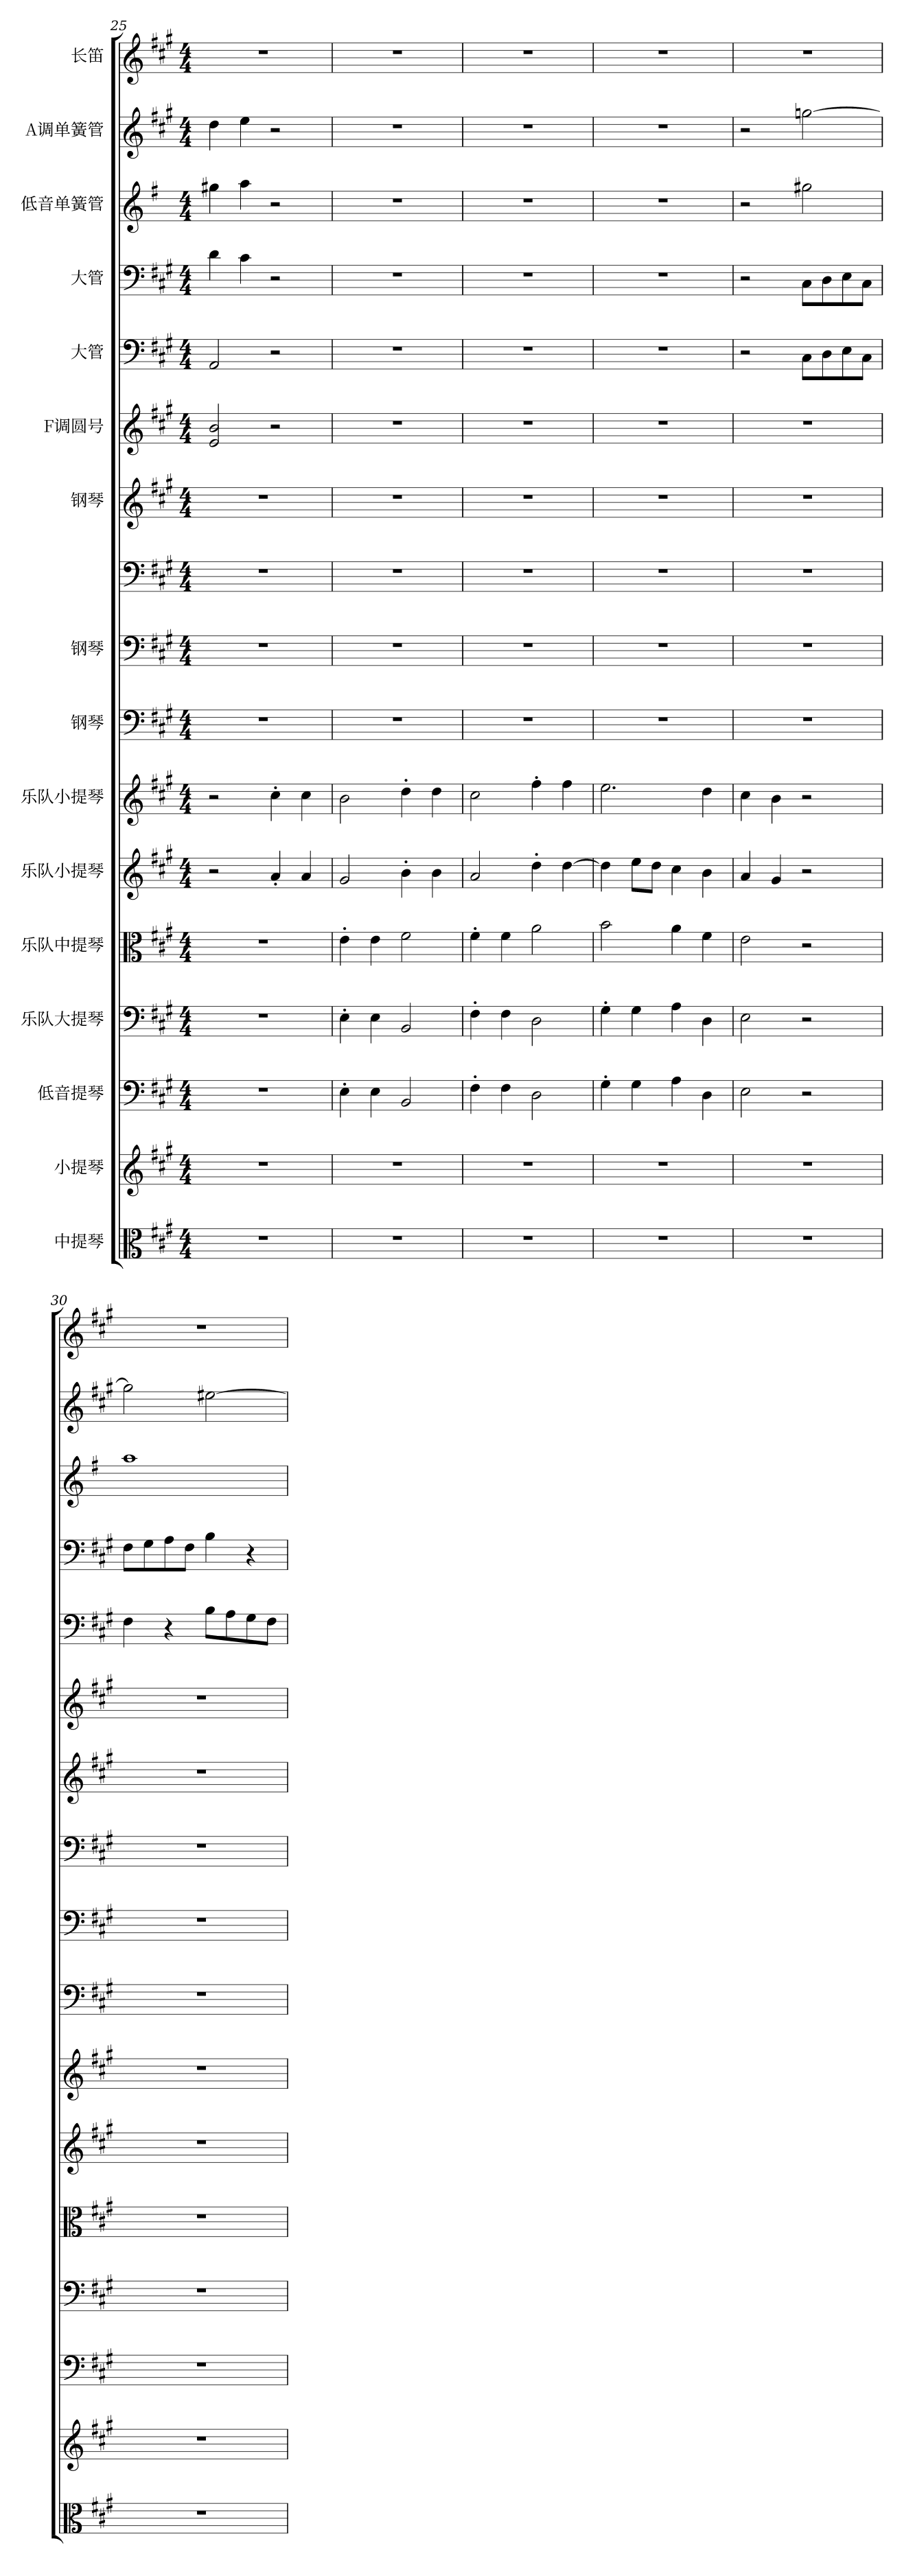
**kern	**kern	**kern	**kern	**kern	**kern	**kern	**kern	**kern	**kern	**kern	**kern	**kern	**kern	**kern	**kern	**kern
*part16	*part15	*part14	*part13	*part12	*part11	*part10	*part9	*part8	*part8	*part7	*part6	*part5	*part4	*part3	*part2	*part1
*staff17	*staff16	*staff15	*staff14	*staff13	*staff12	*staff11	*staff10	*staff9	*staff8	*staff7	*staff6	*staff5	*staff4	*staff3	*staff2	*staff1
*I"中提琴	*I"小提琴	*I"低音提琴	*I"乐队大提琴	*I"乐队中提琴	*I"乐队小提琴	*I"乐队小提琴	*I"钢琴	*I"钢琴	*	*I"钢琴	*I"F调圆号	*I"大管	*I"大管	*I"低音单簧管	*I"A调单簧管	*I"长笛
*clefC3	*clefG2	*clefF4	*clefF4	*clefC3	*clefG2	*clefG2	*clefF4	*clefF4	*clefF4	*clefG2	*clefG2	*clefF4	*clefF4	*clefG2	*clefG2	*clefG2
*	*	*ITrd7c12	*	*	*	*	*	*	*	*	*ITrd4c7	*	*	*ITrd8c14	*ITrd2c3	*
*k[f#c#g#]	*k[f#c#g#]	*k[f#c#g#]	*k[f#c#g#]	*k[f#c#g#]	*k[f#c#g#]	*k[f#c#g#]	*k[f#c#g#]	*k[f#c#g#]	*k[f#c#g#]	*k[f#c#g#]	*k[f#c#]	*k[f#c#g#]	*k[f#c#g#]	*k[f#]	*k[f#c#g#d#a#e#]	*k[f#c#g#]
*M4/4	*M4/4	*M4/4	*M4/4	*M4/4	*M4/4	*M4/4	*M4/4	*M4/4	*M4/4	*M4/4	*M4/4	*M4/4	*M4/4	*M4/4	*M4/4	*M4/4
=25	=25	=25	=25	=25	=25	=25	=25	=25	=25	=25	=25	=25	=25	=25	=25	=25
1r	1r	1r	1r	1r	2r	2r	1r	1r	1r	1r	2A/ 2e/	2AA/	4d\	4g#X\	4b\	1r
.	.	.	.	.	.	.	.	.	.	.	.	.	4c#\	4a\	4cc#\	.
.	.	.	.	.	4a'/	4cc#'\	.	.	.	.	2r	2r	2r	2r	2r	.
.	.	.	.	.	4a/	4cc#\	.	.	.	.	.	.	.	.	.	.
=26	=26	=26	=26	=26	=26	=26	=26	=26	=26	=26	=26	=26	=26	=26	=26	=26
1r	1r	4EE'\	4E'\	4e'\	2g#/	2b\	1r	1r	1r	1r	1r	1r	1r	1r	1r	1r
.	.	4EE\	4E\	4e\	.	.	.	.	.	.	.	.	.	.	.	.
.	.	2BBB/	2BB/	2f#\	4b'\	4dd'\	.	.	.	.	.	.	.	.	.	.
.	.	.	.	.	4b\	4dd\	.	.	.	.	.	.	.	.	.	.
=27	=27	=27	=27	=27	=27	=27	=27	=27	=27	=27	=27	=27	=27	=27	=27	=27
1r	1r	4FF#'\	4F#'\	4f#'\	2a/	2cc#\	1r	1r	1r	1r	1r	1r	1r	1r	1r	1r
.	.	4FF#\	4F#\	4f#\	.	.	.	.	.	.	.	.	.	.	.	.
.	.	2DD\	2D\	2a\	4dd'\	4ff#'\	.	.	.	.	.	.	.	.	.	.
.	.	.	.	.	[4dd\	4ff#\	.	.	.	.	.	.	.	.	.	.
=28	=28	=28	=28	=28	=28	=28	=28	=28	=28	=28	=28	=28	=28	=28	=28	=28
1r	1r	4GG#'\	4G#'\	2b\	4dd\]	2.ee\	1r	1r	1r	1r	1r	1r	1r	1r	1r	1r
.	.	4GG#\	4G#\	.	8ee\L	.	.	.	.	.	.	.	.	.	.	.
.	.	.	.	.	8dd\J	.	.	.	.	.	.	.	.	.	.	.
.	.	4AA\	4A\	4a\	4cc#\	.	.	.	.	.	.	.	.	.	.	.
.	.	4DD\	4D\	4f#\	4b\	4dd\	.	.	.	.	.	.	.	.	.	.
=29	=29	=29	=29	=29	=29	=29	=29	=29	=29	=29	=29	=29	=29	=29	=29	=29
1r	1r	2EE\	2E\	2e\	4a/	4cc#\	1r	1r	1r	1r	1r	2r	2r	2r	2r	1r
.	.	.	.	.	4g#/	4b\	.	.	.	.	.	.	.	.	.	.
.	.	2r	2r	2r	2r	2r	.	.	.	.	.	8C#\L	8C#\L	2g#X\	[2een\	.
.	.	.	.	.	.	.	.	.	.	.	.	8D\	8D\	.	.	.
.	.	.	.	.	.	.	.	.	.	.	.	8E\	8E\	.	.	.
.	.	.	.	.	.	.	.	.	.	.	.	8C#\J	8C#\J	.	.	.
!!LO:PB:g=z
=30	=30	=30	=30	=30	=30	=30	=30	=30	=30	=30	=30	=30	=30	=30	=30	=30
1r	1r	1r	1r	1r	1r	1r	1r	1r	1r	1r	1r	4F#\	8F#\L	1a	2ee\]	1r
.	.	.	.	.	.	.	.	.	.	.	.	.	8G#\	.	.	.
.	.	.	.	.	.	.	.	.	.	.	.	4r	8A\	.	.	.
.	.	.	.	.	.	.	.	.	.	.	.	.	8F#\J	.	.	.
.	.	.	.	.	.	.	.	.	.	.	.	8B\L	4B\	.	[2cc##X\	.
.	.	.	.	.	.	.	.	.	.	.	.	8A\	.	.	.	.
.	.	.	.	.	.	.	.	.	.	.	.	8G#\	4r	.	.	.
.	.	.	.	.	.	.	.	.	.	.	.	8F#\J	.	.	.	.
=	=	=	=	=	=	=	=	=	=	=	=	=	=	=	=	=
*-	*-	*-	*-	*-	*-	*-	*-	*-	*-	*-	*-	*-	*-	*-	*-	*-
